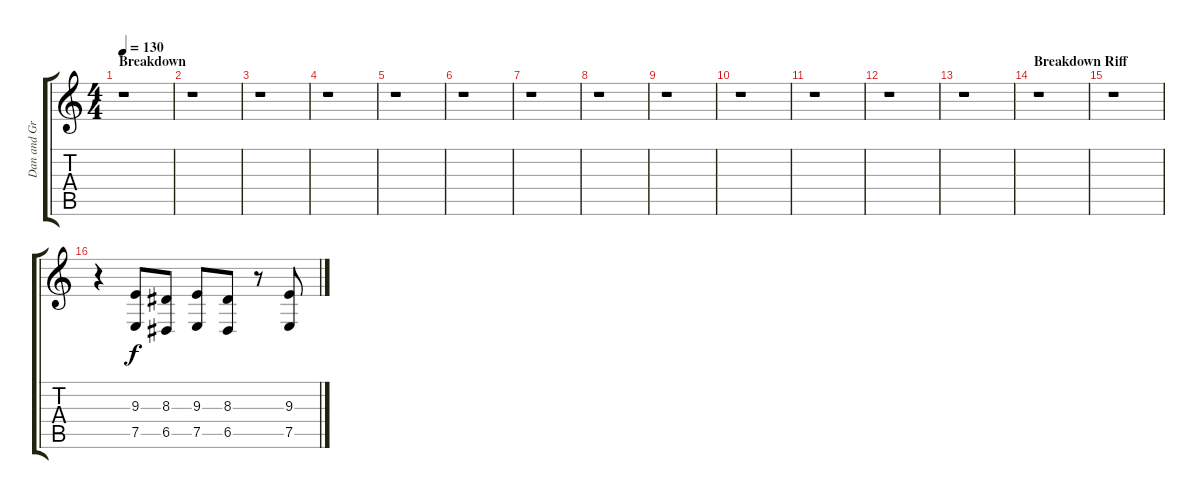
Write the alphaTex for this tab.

\track ("Dan and Grant (Trombones)" "Dan and Gr") {instrument trombone}
\staff {score tabs}
\tuning (E4 B3 G3 D3 A2 E2) {hide}
\ts (4 4)
\section ("" "Breakdown")
\tempo 130
\clef g2
\ks c
r.1{dy f} |
r.1 |
r.1 |
r.1 |
r.1 |
r.1 |
r.1 |
r.1 |
r.1 |
r.1 |
r.1 |
r.1 |
r.1 |
\section ("" "Breakdown Riff")
r.1 |
r.1 |
r.4 (9.3 7.5).8 (8.3 6.5).8 (9.3 7.5).8 (8.3 6.5).8 r.8 (9.3 7.5).8
